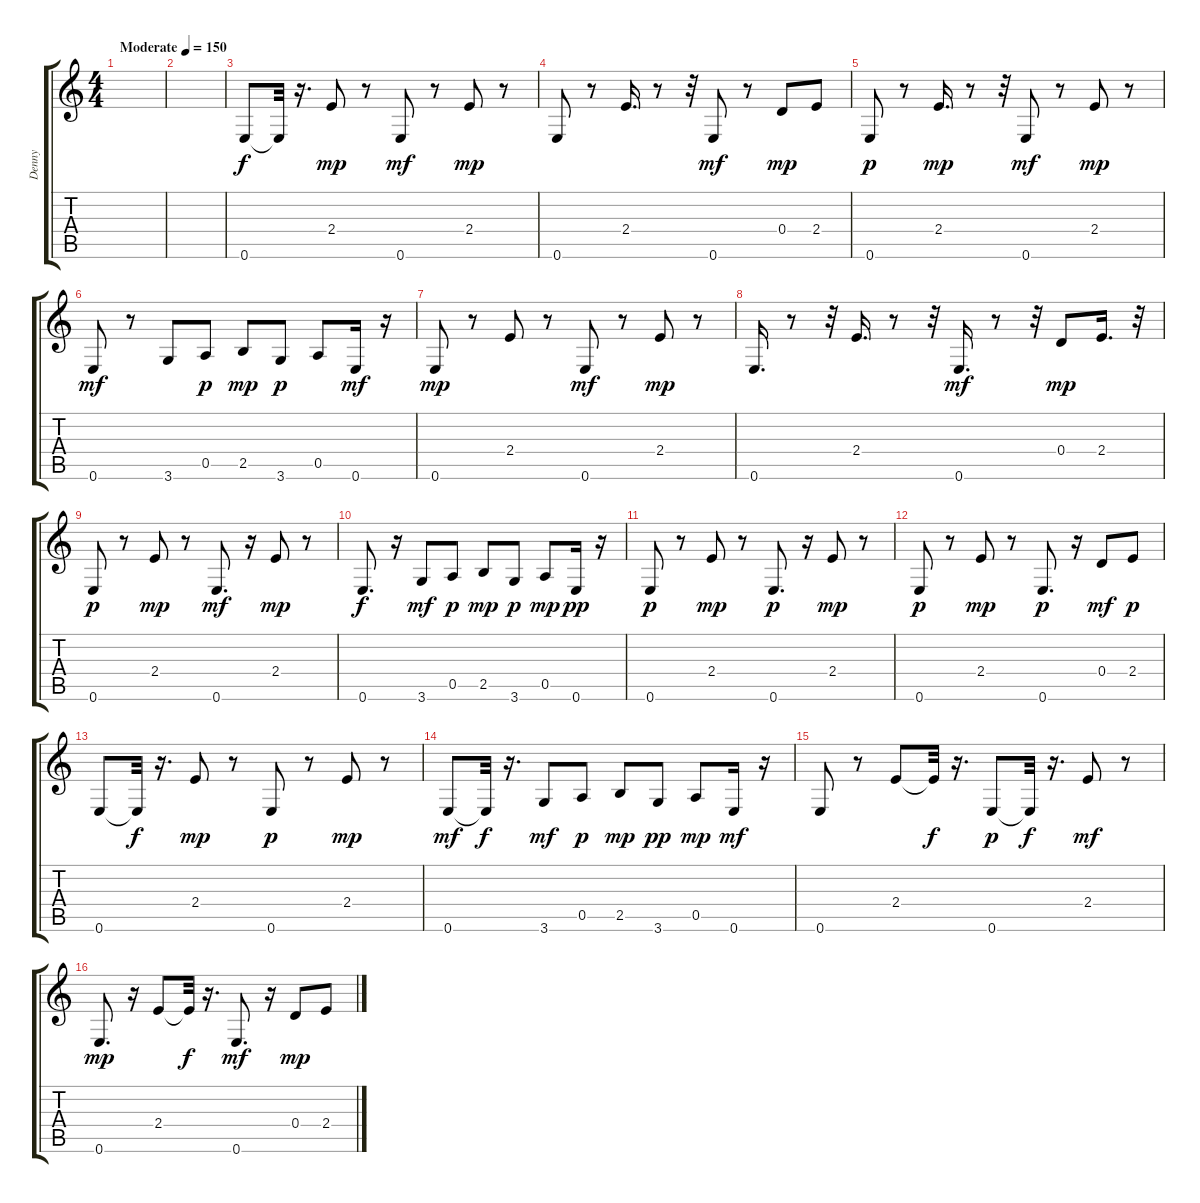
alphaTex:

\track ("Denny" "Denny") {instrument electricguitarclean}
\staff {score tabs}
\tuning (E4 B3 G3 D3 A2 E2) {hide}
\ts (4 4)
\tempo (150 "Moderate")
\clef g2
\ks c
|
|
0.6.8 0.6{t}.32{dy f} r.16{d} 2.4.8{dy mp} r.8 0.6.8{dy mf} r.8 2.4.8{dy mp} r.8 |
0.6.8 r.8 2.4.16{d} r.8 r.32 0.6.8{dy mf} r.8 0.4.8{dy mp} 2.4.8 |
0.6.8{dy p} r.8 2.4.16{d dy mp} r.8 r.32 0.6.8{dy mf} r.8 2.4.8{dy mp} r.8 |
0.6.8{dy mf} r.8 3.6.8 0.5.8{dy p} 2.5.8{dy mp} 3.6.8{dy p} 0.5.8 0.6.16{dy mf} r.16 |
0.6.8{dy mp} r.8 2.4.8 r.8 0.6.8{dy mf} r.8 2.4.8{dy mp} r.8 |
0.6.16{d} r.8 r.32 2.4.16{d} r.8 r.32 0.6.16{d dy mf} r.8 r.32 0.4.8{dy mp} 2.4.16{d} r.32 |
0.6.8{dy p} r.8 2.4.8{dy mp} r.8 0.6.8{d dy mf} r.16 2.4.8{dy mp} r.8 |
0.6.8{d dy f} r.16 3.6.8{dy mf} 0.5.8{dy p} 2.5.8{dy mp} 3.6.8{dy p} 0.5.8{dy mp} 0.6.16{dy pp} r.16 |
0.6.8{dy p} r.8 2.4.8{dy mp} r.8 0.6.8{d dy p} r.16 2.4.8{dy mp} r.8 |
0.6.8{dy p} r.8 2.4.8{dy mp} r.8 0.6.8{d dy p} r.16 0.4.8{dy mf} 2.4.8{dy p} |
0.6.8 0.6{t}.32{dy f} r.16{d} 2.4.8{dy mp} r.8 0.6.8{dy p} r.8 2.4.8{dy mp} r.8 |
0.6.8{dy mf} 0.6{t}.32{dy f} r.16{d} 3.6.8{dy mf} 0.5.8{dy p} 2.5.8{dy mp} 3.6.8{dy pp} 0.5.8{dy mp} 0.6.16{dy mf} r.16 |
0.6.8 r.8 2.4.8 2.4{t}.32{dy f} r.16{d} 0.6.8{dy p} 0.6{t}.32{dy f} r.16{d} 2.4.8{dy mf} r.8 |
0.6.8{d dy mp} r.16 2.4.8 2.4{t}.32{dy f} r.16{d} 0.6.8{d dy mf} r.16 0.4.8{dy mp} 2.4.8
